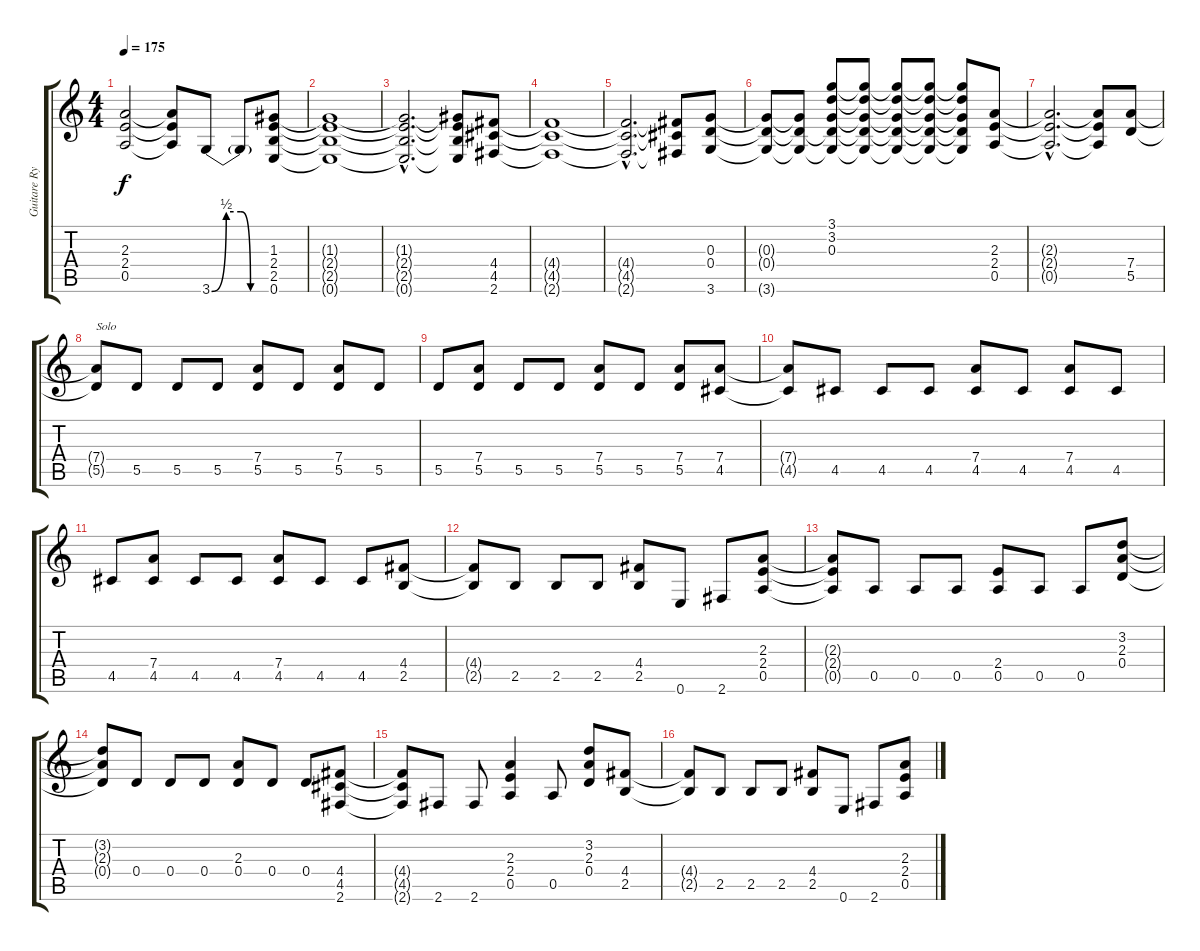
\track ("Guitare Rythm 1" "Guitare Ry") {instrument distortionguitar}
\staff {score tabs}
\tuning (E4 B3 G3 D3 A2 E2) {hide}
\ts (4 4)
\tempo 175
\clef g2
\ks c
(2.3{t} 2.4{t} 0.5{t}).2{dy f} (2.3{t} 2.4{t} 0.5{t}).8 3.6{be (custom 0 0 15 2 30 2 40 0 45 0 60 0)}.8 3.6{t}.8 (1.3 2.4 2.5 0.6).8 |
(1.3{t} 2.4{t} 2.5{t} 0.6{t}).1 |
(1.3{hac t} 2.4{hac t} 2.5{hac t} 0.6{hac t}).2{d} (1.3{t} 2.4{t} 2.5{t} 0.6{t}).8 (4.4 4.5 2.6).8 |
(4.4{t} 4.5{t} 2.6{t}).1 |
(4.4{hac t} 4.5{hac t} 2.6{hac t}).2{d} (4.4{t} 4.5{t} 2.6{t}).8 (0.3 0.4 3.6).8 |
(0.3{t} 0.4{t} 3.6{t}).8 (0.3{t} 0.4{t} 3.6{t}).8 (3.1 3.2 0.3 0.4{t} 3.6{t}).8 (3.1{t} 3.2{t} 0.3{t} 0.4{t} 3.6{t}).8 (3.1{t} 3.2{t} 0.3{t} 0.4{t} 3.6{t}).8 (3.1{t} 3.2{t} 0.3{t} 0.4{t} 3.6{t}).8 (3.1{t} 3.2{t} 0.3{t} 0.4{t} 3.6{t}).8 (2.3 2.4 0.5).8 |
(2.3{hac t} 2.4{hac t} 0.5{hac t}).2{d} (2.3{t} 2.4{t} 0.5{t}).8 (7.4 5.5).8 |
(7.4{t} 5.5{t}).8{txt "Solo"} 5.5.8 5.5.8 5.5.8 (7.4 5.5).8 5.5.8 (7.4 5.5).8 5.5.8 |
5.5.8 (7.4 5.5).8 5.5.8 5.5.8 (7.4 5.5).8 5.5.8 (7.4 5.5).8 (7.4 4.5).8 |
(7.4{t} 4.5{t}).8 4.5.8 4.5.8 4.5.8 (7.4 4.5).8 4.5.8 (7.4 4.5).8 4.5.8 |
4.5.8 (7.4 4.5).8 4.5.8 4.5.8 (7.4 4.5).8 4.5.8 4.5.8 (4.4 2.5).8 |
(4.4{t} 2.5{t}).8 2.5.8 2.5.8 2.5.8 (4.4 2.5).8 0.6.8 2.6.8 (2.3 2.4 0.5).8 |
(2.3{t} 2.4{t} 0.5{t}).8 0.5.8 0.5.8 0.5.8 (2.4 0.5).8 0.5.8 0.5.8 (3.2 2.3 0.4).8 |
(3.2{t} 2.3{t} 0.4{t}).8 0.4.8 0.4.8 0.4.8 (2.3 0.4).8 0.4.8 0.4.8 (4.4 4.5 2.6).8 |
(4.4{t} 4.5{t} 2.6{t}).8 2.6.8 2.6.8 (2.3 2.4 0.5).4 0.5.8 (3.2 2.3 0.4).8 (4.4 2.5).8 |
(4.4{t} 2.5{t}).8 2.5.8 2.5.8 2.5.8 (4.4 2.5).8 0.6.8 2.6.8 (2.3 2.4 0.5).8
